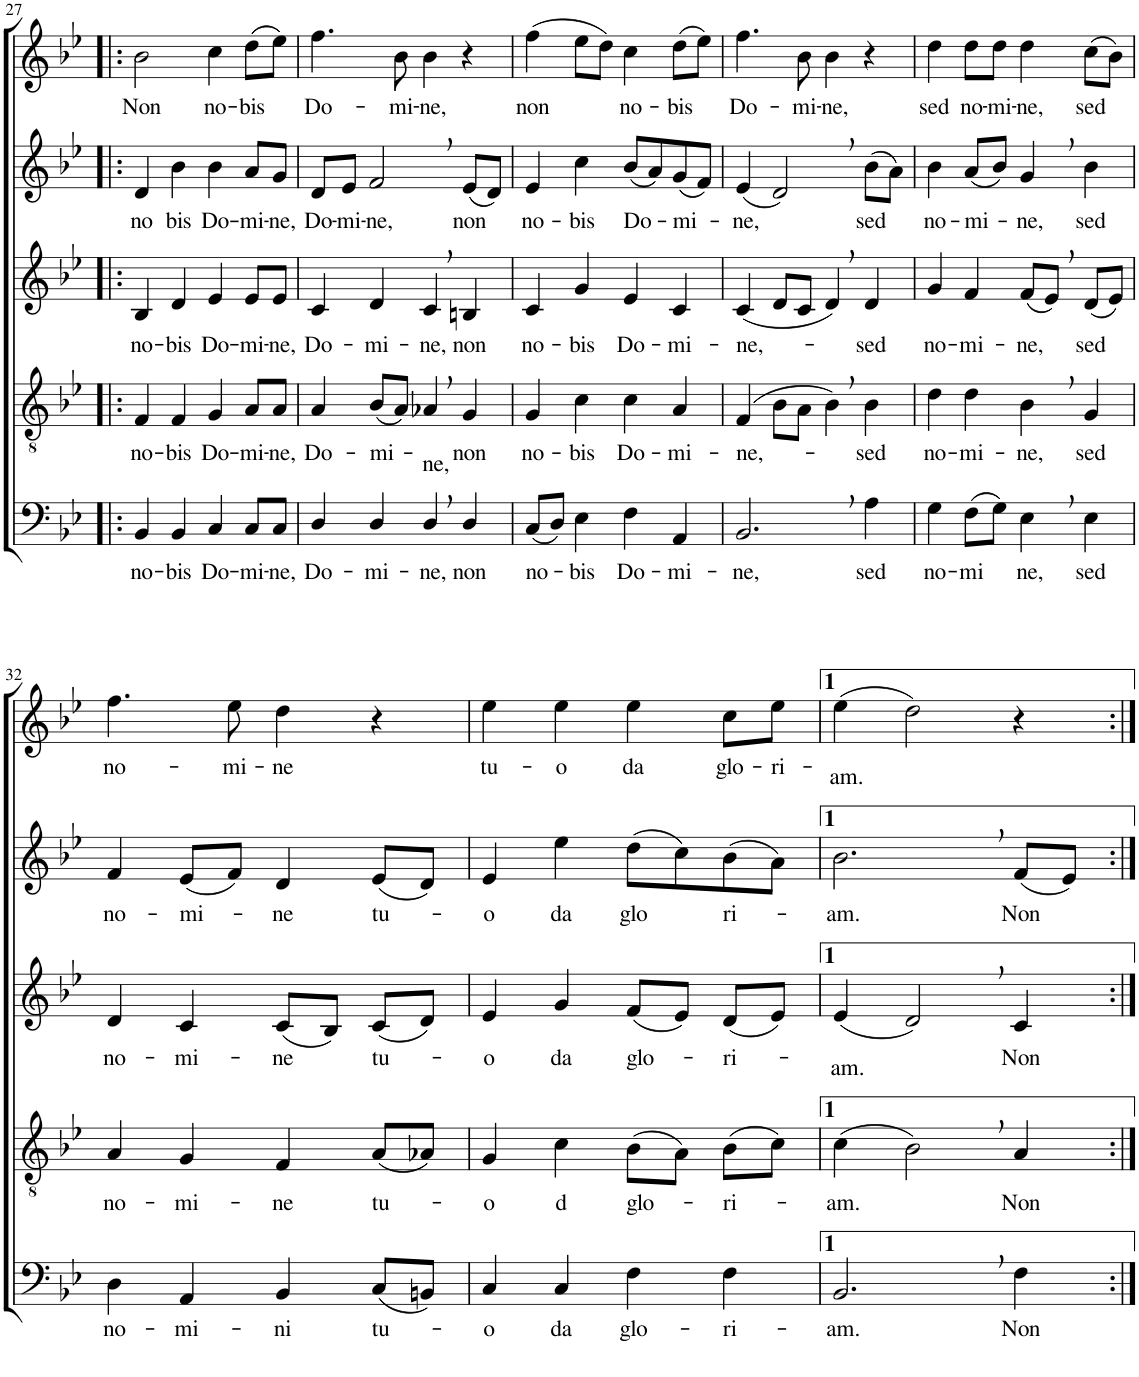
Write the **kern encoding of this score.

**kern	**text	**kern	**text	**kern	**text	**kern	**text	**kern	**text
*part5	*part5	*part4	*part4	*part3	*part3	*part2	*part2	*part1	*part1
*staff5	*staff5	*staff4	*staff4	*staff3	*staff3	*staff2	*staff2	*staff1	*staff1
*I"Bassi	*	*I"Tenori	*	*I"Contralti	*	*I"Soprani II	*	*I"Soprani I	*
!!LO:PB:g=z
*clefF4	*	*clefGv2	*	*clefG2	*	*clefG2	*	*clefG2	*
*	*	*	*	*	*	*Trd1c2	*	*Trd1c2	*
*k[b-e-]	*	*k[b-e-]	*	*k[b-e-]	*	*k[b-e-]	*	*k[b-e-]	*
*B-:	*	*B-:	*	*B-:	*	*B-:	*	*B-:	*
*M4/4	*	*M4/4	*	*M4/4	*	*M4/4	*	*M4/4	*
=27!|:	=27!|:	=27!|:	=27!|:	=27!|:	=27!|:	=27!|:	=27!|:	=27!|:	=27!|:
!	!LO:LY:b	!	!LO:LY:b	!	!LO:LY:b	!	!LO:LY:b	!	!LO:LY:b
4BB-/	no-	4F/	no-	4B-/	no-	4d/	no	2b-\	-Non
!	!LO:LY:b	!	!LO:LY:b	!	!LO:LY:b	!	!LO:LY:b	!	!
4BB-/	-bis	4F/	-bis	4d/	-bis	4b-\	bis	.	.
!	!LO:LY:b	!	!LO:LY:b	!	!LO:LY:b	!	!LO:LY:b	!	!LO:LY:b
4C/	Do-	4G/	Do-	4e-/	Do-	4b-\	Do-	4cc\	no-
!	!LO:LY:b	!	!LO:LY:b	!	!LO:LY:b	!	!LO:LY:b	!	!LO:LY:b
8C/L	-mi-	8A/L	-mi-	8e-/L	-mi-	8a/L	-mi-	(8dd\L	-bis
!	!LO:LY:b	!	!LO:LY:b	!	!LO:LY:b	!	!LO:LY:b	!	!
8C/J	-ne,	8A/J	-ne,	8e-/J	-ne,	8g/J	-ne,	8ee-\J)	.
=28	=28	=28	=28	=28	=28	=28	=28	=28	=28
!	!LO:LY:b	!	!LO:LY:b	!	!LO:LY:b	!	!LO:LY:b	!	!LO:LY:b
4D/	Do-	4A/	Do-	4c/	Do-	8d/L	Do-	4.ff\	Do-
!	!	!	!	!	!	!	!LO:LY:b	!	!
.	.	.	.	.	.	8e-/J	mi-	.	.
!	!LO:LY:b	!	!LO:LY:b	!	!LO:LY:b	!	!LO:LY:b	!	!
4D/	-mi-	(8B-/L	-mi-	4d/	-mi-	2f,/	-ne,	.	.
!	!	!	!	!	!	!	!	!	!LO:LY:b
.	.	8A/J)	.	.	.	.	.	8b-\	-mi-
!	!LO:LY:b	!	!LO:LY:b	!	!LO:LY:b	!	!	!	!LO:LY:b
4D,/	-ne,	4A-X,/	ne,	4c,/	-ne,	.	.	4b-\	-ne,
!	!LO:LY:b	!	!LO:LY:b	!	!LO:LY:b	!	!LO:LY:b	!	!
4D/	non	4G/	non	4Bn/	non	(8e-/L	non	4r	.
.	.	.	.	.	.	8d/J)	.	.	.
=29	=29	=29	=29	=29	=29	=29	=29	=29	=29
!	!LO:LY:b	!	!LO:LY:b	!	!LO:LY:b	!	!LO:LY:b	!	!LO:LY:b
(8C/L	no-	4G/	no-	4c/	no-	4e-/	no-	(4ff\	non
8D/J)	.	.	.	.	.	.	.	.	.
!	!LO:LY:b	!	!LO:LY:b	!	!LO:LY:b	!	!LO:LY:b	!	!
4E-\	bis	4c\	-bis	4g/	-bis	4cc\	-bis	8ee-\L	.
.	.	.	.	.	.	.	.	8dd\J)	.
!	!LO:LY:b	!	!LO:LY:b	!	!LO:LY:b	!	!LO:LY:b	!	!LO:LY:b
4F\	Do-	4c\	Do-	4e-/	Do-	(8b-/L	Do-	4cc\	no-
.	.	.	.	.	.	8a/)	.	.	.
!	!LO:LY:b	!	!LO:LY:b	!	!LO:LY:b	!	!LO:LY:b	!	!LO:LY:b
4AA/	-mi-	4A/	-mi-	4c/	-mi-	(8g/	mi-	(8dd\L	-bis
.	.	.	.	.	.	8f/J)	.	8ee-\J)	.
=30	=30	=30	=30	=30	=30	=30	=30	=30	=30
!	!LO:LY:b	!	!LO:LY:b	!	!LO:LY:b	!	!LO:LY:b	!	!LO:LY:b
2.BB-,/	-ne,	(4F/	-ne,-	(4c/	-ne,-	(4e-/	ne,	4.ff\	Do-
.	.	8B-\L	.	8d/L	.	2d,/)	.	.	.
!	!	!	!	!	!	!	!	!	!LO:LY:b
.	.	8A\J	.	8c/J	.	.	.	8b-\	-mi-
!	!	!	!	!	!	!	!	!	!LO:LY:b
.	.	4B-,\)	.	4d,/)	.	.	.	4b-\	-ne,
!	!LO:LY:b	!	!LO:LY:b	!	!LO:LY:b	!	!LO:LY:b	!	!
4A\	sed	4B-\	sed	4d/	-sed	(8b-\L	sed	4r	.
.	.	.	.	.	.	8a\J)	.	.	.
=31	=31	=31	=31	=31	=31	=31	=31	=31	=31
!	!LO:LY:b	!	!LO:LY:b	!	!LO:LY:b	!	!LO:LY:b	!	!LO:LY:b
4G\	no-	4d\	no-	4g/	no-	4b-\	no-	4dd\	sed
!	!LO:LY:b	!	!LO:LY:b	!	!LO:LY:b	!	!LO:LY:b	!	!LO:LY:b
(8F\L	-mi	4d\	-mi-	4f/	-mi-	(8a/L	-mi-	8dd\L	no-
!	!	!	!	!	!	!	!	!	!LO:LY:b
8G\J)	.	.	.	.	.	8b-/J)	.	8dd\J	-mi-
!	!LO:LY:b	!	!LO:LY:b	!	!LO:LY:b	!	!LO:LY:b	!	!LO:LY:b
4E-,\	ne,	4B-,\	-ne,	(8f/L	-ne,	4g,/	ne,	4dd\	-ne,
.	.	.	.	8e-,/J)	.	.	.	.	.
!	!LO:LY:b	!	!LO:LY:b	!	!LO:LY:b	!	!LO:LY:b	!	!LO:LY:b
4E-\	sed	4G/	sed	(8d/L	sed	4b-\	sed	(8cc\L	sed
.	.	.	.	8e-/J)	.	.	.	8b-\J)	.
!!LO:LB:g=z
=32	=32	=32	=32	=32	=32	=32	=32	=32	=32
!	!LO:LY:b	!	!LO:LY:b	!	!LO:LY:b	!	!LO:LY:b	!	!LO:LY:b
4D\	no-	4A/	no-	4d/	no-	4f/	no-	4.ff\	no-
!	!LO:LY:b	!	!LO:LY:b	!	!LO:LY:b	!	!LO:LY:b	!	!
4AA/	-mi-	4G/	-mi-	4c/	-mi-	(8e-/L	-mi-	.	.
!	!	!	!	!	!	!	!	!	!LO:LY:b
.	.	.	.	.	.	8f/J)	.	8ee-\	-mi-
!	!LO:LY:b	!	!LO:LY:b	!	!LO:LY:b	!	!LO:LY:b	!	!LO:LY:b
4BB-/	-ni	4F/	-ne	(8c/L	-ne	4d/	ne	4dd\	-ne
.	.	.	.	8B-/J)	.	.	.	.	.
!	!LO:LY:b	!	!LO:LY:b	!	!LO:LY:b	!	!LO:LY:b	!	!
(8C/L	tu-	(8A/L	tu-	(8c/L	tu-	(8e-/L	tu-	4r	.
8BBn/J)	.	8A-X/J)	.	8d/J)	.	8d/J)	.	.	.
=33	=33	=33	=33	=33	=33	=33	=33	=33	=33
!	!LO:LY:b	!	!LO:LY:b	!	!LO:LY:b	!	!LO:LY:b	!	!LO:LY:b
4C/	o	4G/	o	4e-/	o	4e-/	o	4ee-\	tu-
!	!LO:LY:b	!	!LO:LY:b	!	!LO:LY:b	!	!LO:LY:b	!	!LO:LY:b
4C/	da	4c\	d	4g/	da	4ee-\	da	4ee-\	-o
!	!LO:LY:b	!	!LO:LY:b	!	!LO:LY:b	!	!LO:LY:b	!	!LO:LY:b
4F\	glo-	(8B-\L	glo-	(8f/L	glo-	(8dd\L	glo	4ee-\	da
.	.	8A\J)	.	8e-/J)	.	8cc\)	.	.	.
!	!LO:LY:b	!	!LO:LY:b	!	!LO:LY:b	!	!LO:LY:b	!	!LO:LY:b
4F\	-ri-	(8B-\L	ri-	(8d/L	ri-	(8b-\	ri-	8cc\L	glo-
!	!	!	!	!	!	!	!	!	!LO:LY:b
.	.	8c\J)	.	8e-/J)	.	8a\J)	.	8ee-\J	-ri-
=34	=34	=34	=34	=34	=34	=34	=34	=34	=34
!	!LO:LY:b	!	!LO:LY:b	!	!LO:LY:b	!	!LO:LY:b	!	!LO:LY:b
2.BB-,/	-am.	(4c\	am.	(4e-/	am.	2.b-,\	am.	(4ee-\	-am.
.	.	2B-,\)	.	2d,/)	.	.	.	2dd\)	.
!	!LO:LY:b	!	!LO:LY:b	!	!LO:LY:b	!	!LO:LY:b	!	!
4F\	Non	4A/	Non	4c/	Non	(8f/L	Non	4r	.
.	.	.	.	.	.	8e-/J)	.	.	.
=:|!	=:|!	=:|!	=:|!	=:|!	=:|!	=:|!	=:|!	=:|!	=:|!
*-	*-	*-	*-	*-	*-	*-	*-	*-	*-
